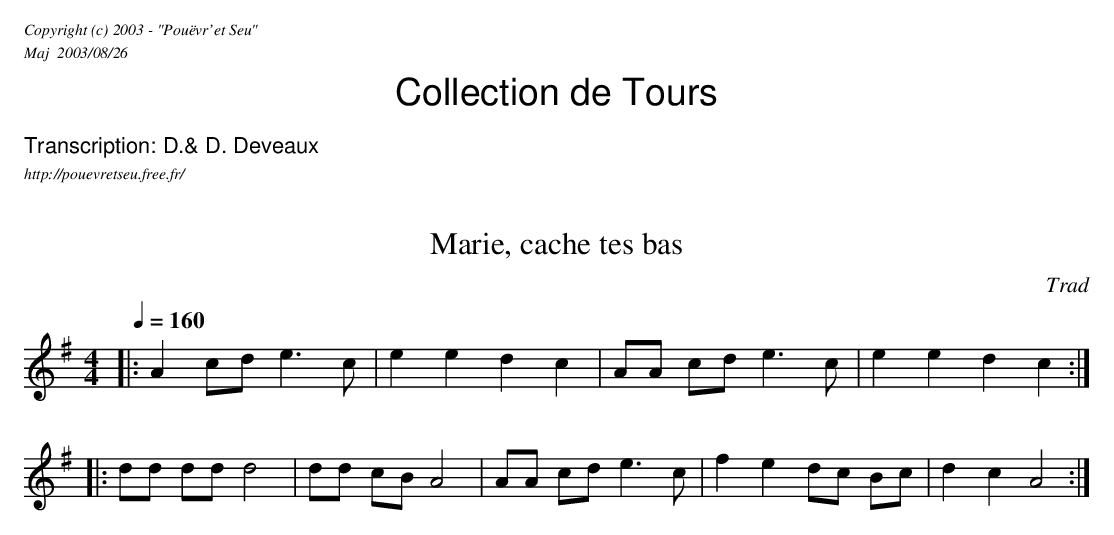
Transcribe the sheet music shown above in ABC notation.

X:1
T: Marie, cache tes bas
C: Trad
L: 1/8
M: 4/4
Q: 1/4=160
K: G
|: A2 cd e3 c | e2 e2  d2 c2 | AA cd e3 c | e2 e2 d2 c2 :|
|: dd dd d4 | dd cB A4 | AA cd e3 c | f2 e2 dc Bc | d2 c2 A4 :|
